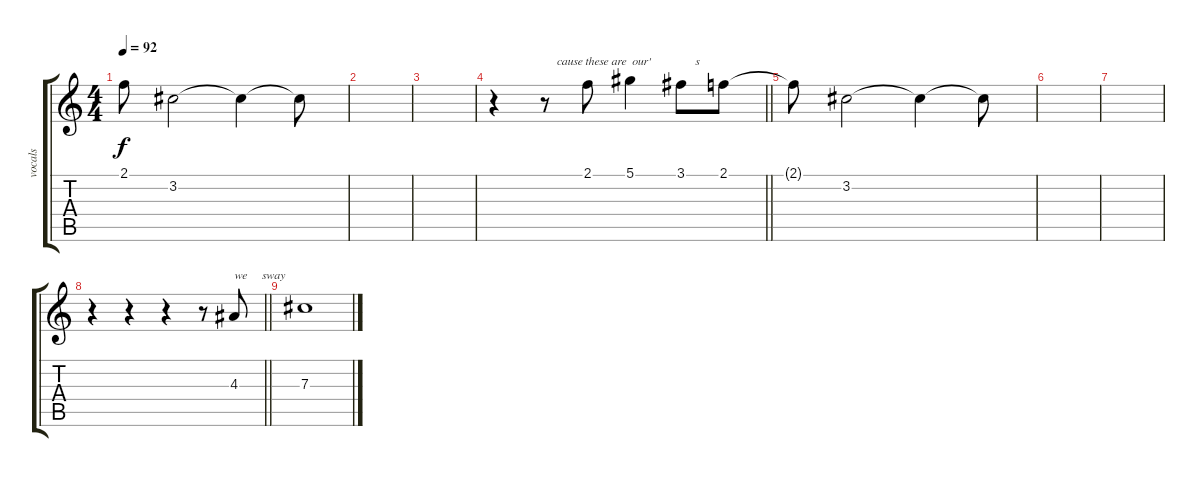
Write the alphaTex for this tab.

\track ("vocals" "vocals") {instrument electricguitarjazz}
\staff {score tabs}
\tuning (Eb4 Bb3 Gb3 Db3 Ab2 Eb2) {hide}
\ts (4 4)
\tempo 92
\clef g2
\ks c
2.1{t}.8{dy f} 3.2.2 3.2{t}.4 3.2{t}.8 |
|
|
\barLineRight lightlight
r.4 r.8{txt "    cause these are  our'               s"} 2.1.8 5.1.4 3.1.8 2.1.8 |
2.1{t}.8 3.2.2 3.2{t}.4 3.2{t}.8 |
|
|
\barLineRight lightlight
r.4 r.4 r.4 r.8 4.3.8{txt "we     sway"} |
7.3.1
